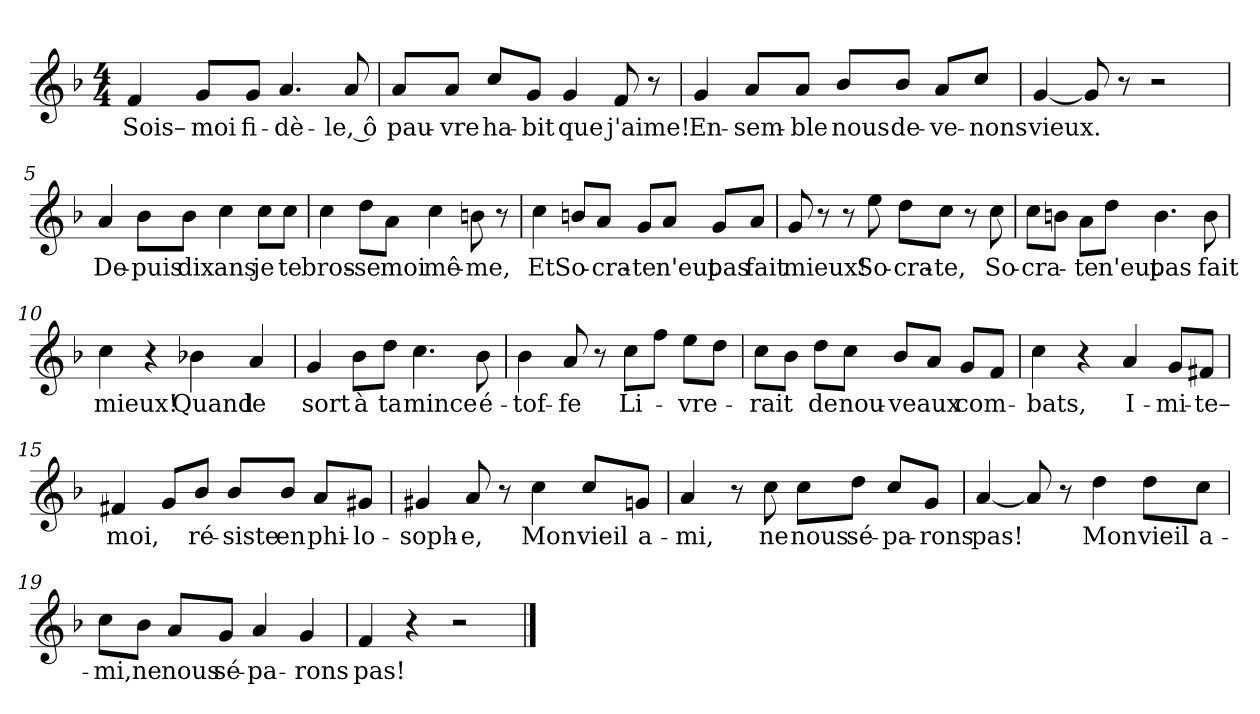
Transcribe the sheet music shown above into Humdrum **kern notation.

**kern	**text
*part1	*part1
*staff1	*staff1
*clefG2	*
*k[b-]	*
*M4/4	*
=1	=1
!	!LO:LY:b
4f/	Sois–
!	!LO:LY:b
8g/L	moi
!	!LO:LY:b
8g/J	fi-
!	!LO:LY:b
4.a/	-dè-
!	!LO:LY:b
8a/	-le, ô
=2	=2
!	!LO:LY:b
8a/L	pau-
!	!LO:LY:b
8a/J	-vre
!	!LO:LY:b
8cc/L	ha-
!	!LO:LY:b
8g/J	-bit
!	!LO:LY:b
4g/	que
!	!LO:LY:b
8f/	j'aime!
8r	.
=3	=3
!	!LO:LY:b
4g/	En-
!	!LO:LY:b
8a/L	-sem-
!	!LO:LY:b
8a/J	-ble
!	!LO:LY:b
8b-/L	nous
!	!LO:LY:b
8b-/J	de-
!	!LO:LY:b
8a/L	-ve-
!	!LO:LY:b
8cc/J	-nons
=4	=4
!	!LO:LY:b
[4g/	vieux.
8g/]	.
8r	.
2r	.
=5	=5
!	!LO:LY:b
4a/	De-
!	!LO:LY:b
8b-\L	-puis
!	!LO:LY:b
8b-\J	dix
!	!LO:LY:b
4cc\	ans
!	!LO:LY:b
8cc\L	je
!	!LO:LY:b
8cc\J	te
!!LO:LB:g=z
=6	=6
!	!LO:LY:b
4cc\	bros-
!	!LO:LY:b
8dd\L	-se
!	!LO:LY:b
8a\J	moi
!	!LO:LY:b
4cc\	mê-
!	!LO:LY:b
8bn\	-me,
8r	.
=7	=7
!	!LO:LY:b
4cc\	Et
!	!LO:LY:b
8bn/L	So-
!	!LO:LY:b
8a/J	-cra-
!	!LO:LY:b
8g/L	-te
!	!LO:LY:b
8a/J	n'eut
!	!LO:LY:b
8g/L	pas
!	!LO:LY:b
8a/J	fait
=8	=8
!	!LO:LY:b
8g/	mieux!
8r	.
8r	.
!	!LO:LY:b
8ee\	So-
!	!LO:LY:b
8dd\L	-cra-
!	!LO:LY:b
8cc\J	-te,
8r	.
!	!LO:LY:b
8cc\	So-
=9	=9
!	!LO:LY:b
8cc\L	-cra-
8bn\J	.
!	!LO:LY:b
8a\L	-te
!	!LO:LY:b
8dd\J	n'eut
!	!LO:LY:b
4.b\	pas
!	!LO:LY:b
8b\	fait
=10	=10
!	!LO:LY:b
4cc\	mieux!
4r	.
!	!LO:LY:b
4b-X\	Quand
!	!LO:LY:b
4a/	le
!!LO:LB:g=z
=11	=11
!	!LO:LY:b
4g/	sort
!	!LO:LY:b
8b-\L	à
!	!LO:LY:b
8dd\J	ta
!	!LO:LY:b
4.cc\	mince
!	!LO:LY:b
8b-\	é-
=12	=12
!	!LO:LY:b
4b-\	-tof-
!	!LO:LY:b
8a/	-fe
8r	.
!	!LO:LY:b
8cc\L	Li-
8ff\J	.
!	!LO:LY:b
8ee\L	-vre-
8dd\J	.
=13	=13
!	!LO:LY:b
8cc\L	-rait
8b-\J	.
!	!LO:LY:b
8dd\L	de
!	!LO:LY:b
8cc\J	nou-
!	!LO:LY:b
8b-/L	-veaux
8a/J	.
!	!LO:LY:b
8g/L	com-
8f/J	.
=14	=14
!	!LO:LY:b
4cc\	-bats,
4r	.
!	!LO:LY:b
4a/	I-
!	!LO:LY:b
8g/L	-mi-
!	!LO:LY:b
8f#X/J	-te–
=15	=15
!	!LO:LY:b
4f#X/	moi,
8g/L	.
!	!LO:LY:b
8b-/J	ré-
!	!LO:LY:b
8b-/L	-siste
!	!LO:LY:b
8b-/J	en
!	!LO:LY:b
8a/L	phi-
!	!LO:LY:b
8g#X/J	-lo-
=16	=16
!	!LO:LY:b
4g#X/	-soph-
!	!LO:LY:b
8a/	-e,
8r	.
!	!LO:LY:b
4cc\	Mon
!	!LO:LY:b
8cc/L	vieil
!	!LO:LY:b
8gn/J	a-
!!LO:LB:g=z
=17	=17
!	!LO:LY:b
4a/	-mi,
8r	.
!	!LO:LY:b
8cc\	ne
!	!LO:LY:b
8cc\L	nous
!	!LO:LY:b
8dd\J	sé-
!	!LO:LY:b
8cc/L	-pa-
!	!LO:LY:b
8g/J	-rons
=18	=18
!	!LO:LY:b
[4a/	pas!
8a/]	.
8r	.
!	!LO:LY:b
4dd\	Mon
!	!LO:LY:b
8dd\L	vieil
!	!LO:LY:b
8cc\J	a-
=19	=19
!	!LO:LY:b
8cc\L	-mi,
!	!LO:LY:b
8b-\J	ne
!	!LO:LY:b
8a/L	nous
!	!LO:LY:b
8g/J	sé-
!	!LO:LY:b
4a/	-pa-
!	!LO:LY:b
4g/	-rons
=20	=20
!	!LO:LY:b
4f/	pas!
4r	.
2r	.
==	==
*-	*-
